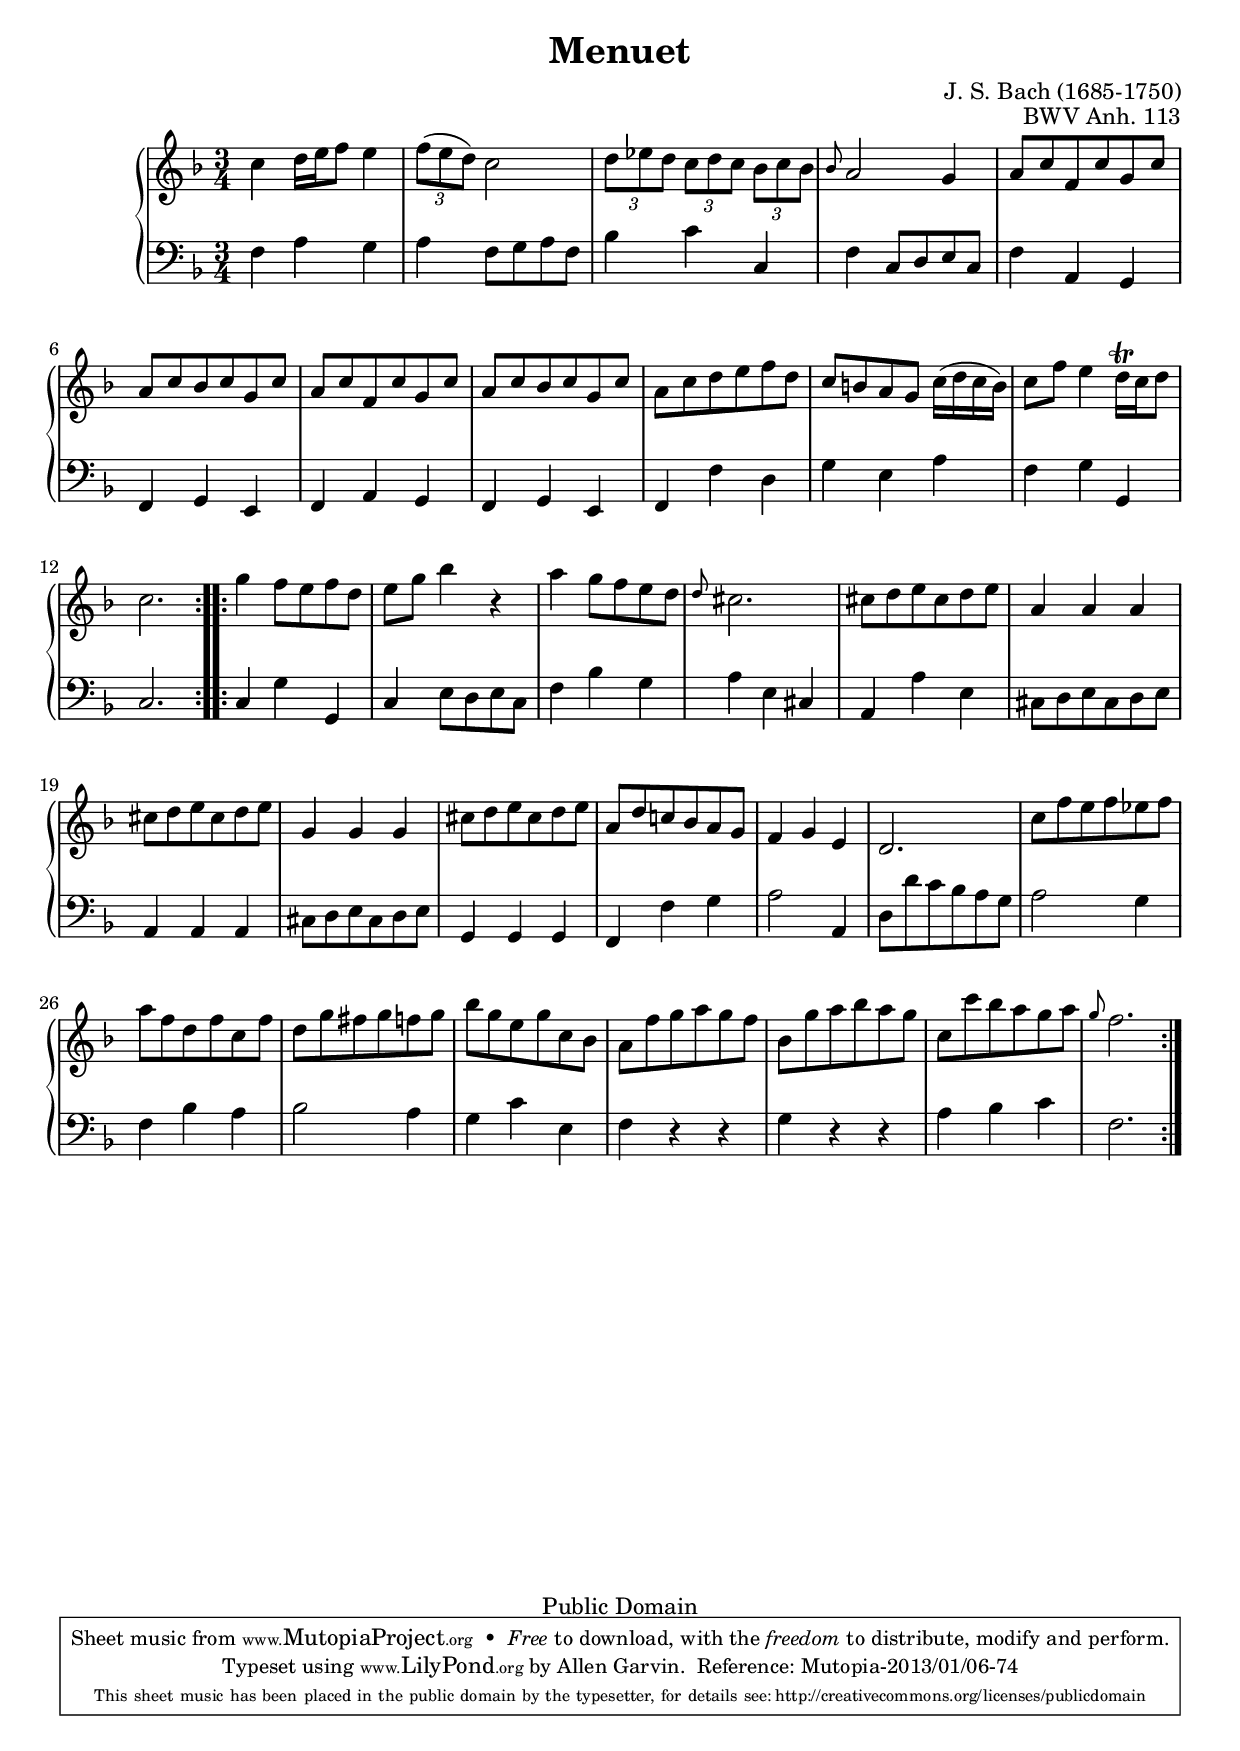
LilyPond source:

\header {
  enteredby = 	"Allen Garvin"
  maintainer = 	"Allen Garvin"
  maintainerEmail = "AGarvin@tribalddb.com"
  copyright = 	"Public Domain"
  filename = 	"anna-magdalena-03.ly"
  title = 	"Menuet"
  opus = 	"BWV Anh. 113"
  composer =   "J. S. Bach (1685-1750)"
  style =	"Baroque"
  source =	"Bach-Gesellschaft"

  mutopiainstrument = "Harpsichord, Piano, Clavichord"
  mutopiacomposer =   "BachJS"
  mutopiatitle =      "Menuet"
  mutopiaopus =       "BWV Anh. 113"

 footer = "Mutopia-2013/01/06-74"
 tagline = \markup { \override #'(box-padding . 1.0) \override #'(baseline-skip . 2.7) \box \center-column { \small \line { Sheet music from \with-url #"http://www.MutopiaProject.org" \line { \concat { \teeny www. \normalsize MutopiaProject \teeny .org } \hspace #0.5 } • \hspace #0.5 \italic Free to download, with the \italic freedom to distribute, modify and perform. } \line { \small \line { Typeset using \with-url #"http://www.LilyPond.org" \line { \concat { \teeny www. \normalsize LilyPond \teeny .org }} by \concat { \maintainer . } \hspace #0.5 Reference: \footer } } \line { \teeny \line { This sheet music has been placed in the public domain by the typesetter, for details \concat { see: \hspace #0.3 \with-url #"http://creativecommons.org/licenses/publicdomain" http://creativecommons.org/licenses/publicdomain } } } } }
}

\version "2.16.1"

voiceone =  \relative c'' {
  \clef "treble"
  \time 3/4
  \key f \major

  \repeat "volta" 2 {
    c4  d16 e f8 e4 |
     \times 2/3 {f8( e  d)} c2 | %A grace might be missing here
     \times 2/3 { d8 ees d }  \times 2/3 {c d c }  \times 2/3 {bes c bes} |
    \grace bes8 a2 g4 |
     a8 c f, c' g c |
     a c bes c g c |
     a c f, c' g c |
     a c bes c g c |
     a c d e f d |
     c b a g  c16( d c  b) |
     c8 f e4  d16\trill c d8 |
    c2. |
  }
  \repeat "volta" 2 {
    g'4  f8 e f d |
     e g bes4 r |
    a  g8 f e d |
    \grace d8 cis2. |
     cis8 d e cis d e |
    a,4 a a |
     cis8 d e cis d e |
    g,4 g g |
     cis8 d e cis d e |
     a, d c! bes a g |
    f4 g e |
    d2. |
     c'8 f e f ees f |
     a f d f c f |
     d g fis g f g |
     bes g e g c, bes |
     a f' g a g f |
     bes, g' a bes a g |
     c, c' bes a g a |
    \grace g8 f2. |
  }
}

voicetwo =  \relative c {
  \time 3/4
  \key f \major
  \clef "bass" 

  \repeat "volta" 2 {
    f4 a g |
    a  f8 g a f |
    bes4 c c, |
    f  c8 d e c |
    f4 a, g |
    f g e |
    f a g |
    f g e |
    f f' d |
    g e a |
    f g g, |
    c2. |
  }
  \repeat "volta" 2 {
    c4 g' g, |
    c  e8 d e c |
    f4 bes g |
    a e cis |
    a a' e |
     cis8 d e cis d e |
    a,4 a a |
     cis8 d e cis d e |
    g,4 g g |
    f f' g |
    a2 a,4 |
     d8 d' c bes a g |
    a2 g4 |
    f bes a |
    bes2 a4 |
    g c e, |
    f r r |
    g r r |
    a bes c |
    f,2. |
  }
}
  
    
\score {
   \context GrandStaff << 
    \context Staff = "one" <<
      \voiceone
    >>
    \context Staff = "two" <<
      \voicetwo
    >>
  >>

  \layout{}
  
  \midi {
    \tempo 4 = 120
    }


}

